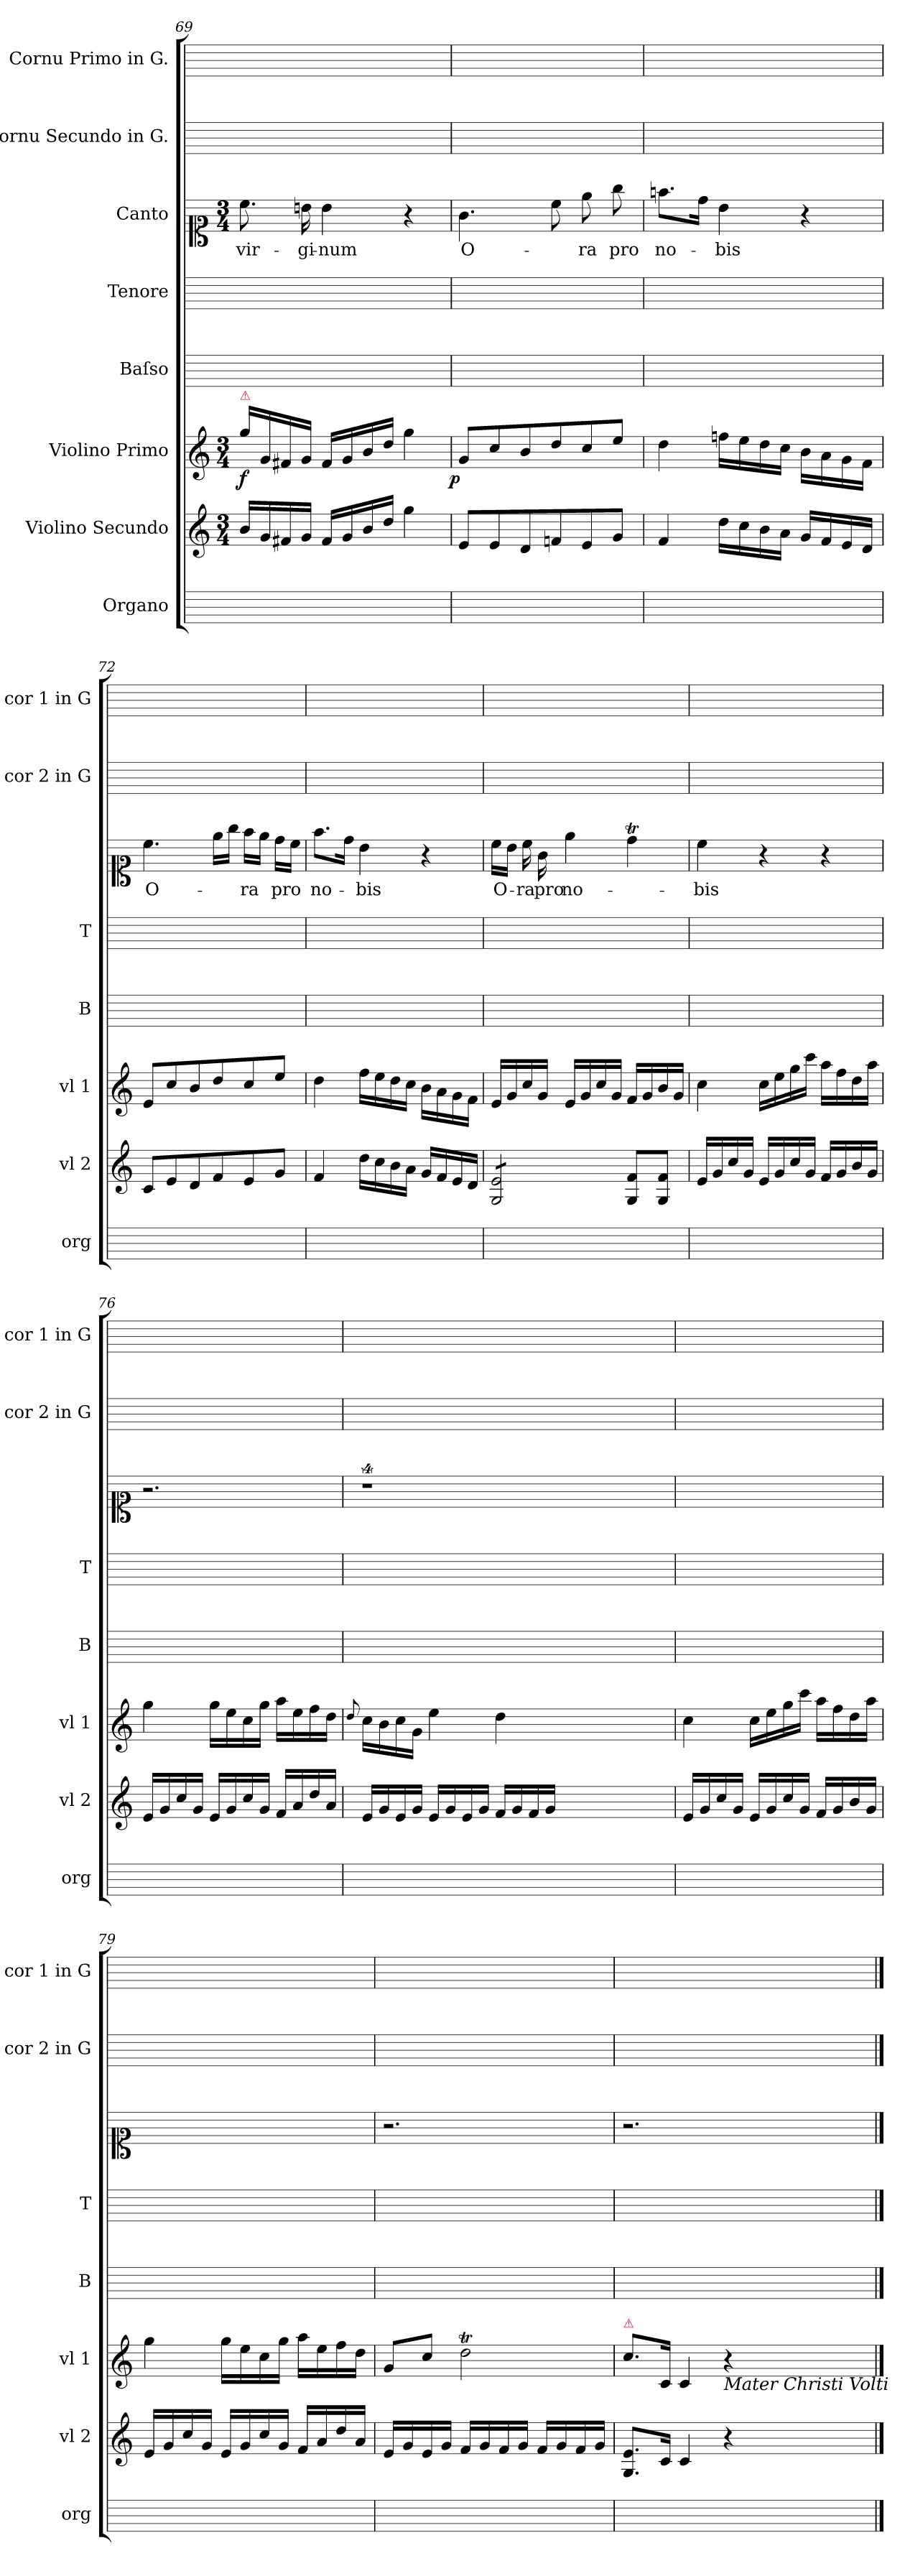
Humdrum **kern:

**kern	**kern	**kern	**dynam	**kern	**kern	**kern	**text	**kern	**kern
*part8	*part7	*part6	*part6	*part5	*part4	*part3	*part3	*part2	*part1
*staff8	*staff7	*staff6	*staff6	*staff5	*staff4	*staff3	*staff3	*staff2	*staff1
*I"Organo	*I"Violino Secundo	*I"Violino Primo	*	*I"Baſso	*I"Tenore	*I"Canto	*	*I"Cornu Secundo in G.	*I"Cornu Primo in G.
*I'org	*I'vl 2	*I'vl 1	*	*I'B	*I'T	*	*	*I'cor 2 in G	*I'cor 1 in G
*	*clefG2	*clefG2	*	*	*	*clefC1	*	*	*
*	*k[]	*k[]	*	*	*	*k[]	*	*	*
*	*C:	*C:	*	*	*	*C:	*	*	*
*	*M3/4	*M3/4	*	*	*	*M3/4	*	*	*
=69	=69	=69	=69	=69	=69	=69	=69	=69	=69
!	!	!LO:TX:a:color=crimson:t=⚠	!	!	!	!	!	!	!
2.ryy	16b/LL	16gg\LL	f	2.ryy	2.ryy	8.cc\	vir-	2.ryy	2.ryy
.	16g/	16g/	.	.	.	.	.	.	.
.	16f#X/	16f#X/	.	.	.	.	.	.	.
.	16g/JJ	16g/JJ	.	.	.	16bn\	-gi-	.	.
.	16f#/LL	16f#/LL	.	.	.	4b\	-num	.	.
.	16g/	16g/	.	.	.	.	.	.	.
.	16b/	16b/	.	.	.	.	.	.	.
.	16dd/JJ	16dd/JJ	.	.	.	.	.	.	.
.	4gg\	4gg\	.	.	.	4r	.	.	.
=70	=70	=70	=70	=70	=70	=70	=70	=70	=70
!	!	!	!LO:DY:rj	!	!	!	!	!	!
2.ryy	8e/L	8g/L	p	2.ryy	2.ryy	4.g\	O-	2.ryy	2.ryy
.	8e/	8cc/	.	.	.	.	.	.	.
.	8d/	8b/	.	.	.	.	.	.	.
.	8fn/	8dd/	.	.	.	8cc\	.	.	.
.	8e/	8cc/	.	.	.	8ee\	-ra	.	.
.	8g/J	8ee/J	.	.	.	8gg\	pro	.	.
=71	=71	=71	=71	=71	=71	=71	=71	=71	=71
2.ryy	4f/	4dd\	.	2.ryy	2.ryy	8.ffn\L	no-	2.ryy	2.ryy
.	.	.	.	.	.	16dd\Jk	.	.	.
.	16dd\LL	16ffn\LL	.	.	.	4b\	-bis	.	.
.	16cc\	16ee\	.	.	.	.	.	.	.
.	16b\	16dd\	.	.	.	.	.	.	.
.	16a\JJ	16cc\JJ	.	.	.	.	.	.	.
.	16g/LL	16b\LL	.	.	.	4r	.	.	.
.	16f/	16a\	.	.	.	.	.	.	.
.	16e/	16g\	.	.	.	.	.	.	.
.	16d/JJ	16f\JJ	.	.	.	.	.	.	.
=72	=72	=72	=72	=72	=72	=72	=72	=72	=72
2.ryy	8c/L	8e/L	.	2.ryy	2.ryy	4.cc\	O-	2.ryy	2.ryy
.	8e/	8cc/	.	.	.	.	.	.	.
.	8d/	8b/	.	.	.	.	.	.	.
.	8f/	8dd/	.	.	.	16ee\LL	.	.	.
.	.	.	.	.	.	16gg\JJ	.	.	.
.	8e/	8cc/	.	.	.	16ff\LL	-ra	.	.
.	.	.	.	.	.	16ee\JJ	.	.	.
.	8g/J	8ee/J	.	.	.	16dd\LL	pro	.	.
.	.	.	.	.	.	16cc\JJ	.	.	.
=73	=73	=73	=73	=73	=73	=73	=73	=73	=73
2.ryy	4f/	4dd\	.	2.ryy	2.ryy	8.ff\L	no-	2.ryy	2.ryy
.	.	.	.	.	.	16dd\Jk	.	.	.
.	16dd\LL	16ff\LL	.	.	.	4b\	-bis	.	.
.	16cc\	16ee\	.	.	.	.	.	.	.
.	16b\	16dd\	.	.	.	.	.	.	.
.	16a\JJ	16cc\JJ	.	.	.	.	.	.	.
.	16g/LL	16b\LL	.	.	.	4r	.	.	.
.	16f/	16a\	.	.	.	.	.	.	.
.	16e/	16g\	.	.	.	.	.	.	.
.	16d/JJ	16f\JJ	.	.	.	.	.	.	.
=74	=74	=74	=74	=74	=74	=74	=74	=74	=74
*	*tremolo	*	*	*	*	*	*	*	*
2.ryy	8G/ 8e/L	16e/LL	.	2.ryy	2.ryy	16cc\LL	O-	2.ryy	2.ryy
.	.	16g/	.	.	.	16b\JJ	.	.	.
.	8G/ 8e/	16cc/	.	.	.	16cc\	-ra	.	.
.	.	16g/JJ	.	.	.	16g\	pro	.	.
.	8G/ 8e/	16e/LL	.	.	.	4ee\	no-	.	.
.	.	16g/	.	.	.	.	.	.	.
.	8G/ 8e/J	16cc/	.	.	.	.	.	.	.
*	*Xtremolo	*	*	*	*	*	*	*	*
.	.	16g/JJ	.	.	.	.	.	.	.
.	8G/ 8f/L	16f/LL	.	.	.	4ddT\	.	.	.
.	.	16g/	.	.	.	.	.	.	.
.	8G/ 8f/J	16b/	.	.	.	.	.	.	.
.	.	16g/JJ	.	.	.	.	.	.	.
=75	=75	=75	=75	=75	=75	=75	=75	=75	=75
2.ryy	16e/LL	4cc\	.	2.ryy	2.ryy	4cc\	-bis	2.ryy	2.ryy
.	16g/	.	.	.	.	.	.	.	.
.	16cc/	.	.	.	.	.	.	.	.
.	16g/JJ	.	.	.	.	.	.	.	.
.	16e/LL	16cc\LL	.	.	.	4r	.	.	.
.	16g/	16ee\	.	.	.	.	.	.	.
.	16cc/	16gg\	.	.	.	.	.	.	.
.	16g/JJ	16ccc\JJ	.	.	.	.	.	.	.
.	16f/LL	16aa\LL	.	.	.	4r	.	.	.
.	16g/	16ff\	.	.	.	.	.	.	.
.	16b/	16dd\	.	.	.	.	.	.	.
.	16g/JJ	16aa\JJ	.	.	.	.	.	.	.
=76	=76	=76	=76	=76	=76	=76	=76	=76	=76
2.ryy	16e/LL	4gg\	.	2.ryy	2.ryy	2.r	.	2.ryy	2.ryy
.	16g/	.	.	.	.	.	.	.	.
.	16cc/	.	.	.	.	.	.	.	.
.	16g/JJ	.	.	.	.	.	.	.	.
.	16e/LL	16gg\LL	.	.	.	.	.	.	.
.	16g/	16ee\	.	.	.	.	.	.	.
.	16cc/	16cc\	.	.	.	.	.	.	.
.	16g/JJ	16gg\JJ	.	.	.	.	.	.	.
.	16f/LL	16aa\LL	.	.	.	.	.	.	.
.	16a/	16ee\	.	.	.	.	.	.	.
.	16dd/	16ff\	.	.	.	.	.	.	.
.	16a/JJ	16dd\JJ	.	.	.	.	.	.	.
=77	=77	=77	=77	=77	=77	=77	=77	=77	=77
.	.	8qqdd/	.	.	.	.	.	.	.
2.ryy	16e/LL	16cc\LL	.	2.ryy	2.ryy	4%9r	.	2.ryy	2.ryy
.	16g/	16b\	.	.	.	.	.	.	.
.	16e/	16cc\	.	.	.	.	.	.	.
.	16g/JJ	16g\JJ	.	.	.	.	.	.	.
.	16e/LL	4ee\	.	.	.	.	.	.	.
.	16g/	.	.	.	.	.	.	.	.
.	16e/	.	.	.	.	.	.	.	.
.	16g/JJ	.	.	.	.	.	.	.	.
.	16f/LL	4dd\	.	.	.	.	.	.	.
.	16g/	.	.	.	.	.	.	.	.
.	16f/	.	.	.	.	.	.	.	.
.	16g/JJ	.	.	.	.	.	.	.	.
1.ryy	1.ryy	1.ryy	.	1.ryy	1.ryy	.	.	1.ryy	1.ryy
=78	=78	=78	=78	=78	=78	=78	=78	=78	=78
2.ryy	16e/LL	4cc\	.	2.ryy	2.ryy	2.ryy	.	2.ryy	2.ryy
.	16g/	.	.	.	.	.	.	.	.
.	16cc/	.	.	.	.	.	.	.	.
.	16g/JJ	.	.	.	.	.	.	.	.
.	16e/LL	16cc\LL	.	.	.	.	.	.	.
.	16g/	16ee\	.	.	.	.	.	.	.
.	16cc/	16gg\	.	.	.	.	.	.	.
.	16g/JJ	16ccc\JJ	.	.	.	.	.	.	.
.	16f/LL	16aa\LL	.	.	.	.	.	.	.
.	16g/	16ff\	.	.	.	.	.	.	.
.	16b/	16dd\	.	.	.	.	.	.	.
.	16g/JJ	16aa\JJ	.	.	.	.	.	.	.
=79	=79	=79	=79	=79	=79	=79	=79	=79	=79
2.ryy	16e/LL	4gg\	.	2.ryy	2.ryy	2.ryy	.	2.ryy	2.ryy
.	16g/	.	.	.	.	.	.	.	.
.	16cc/	.	.	.	.	.	.	.	.
.	16g/JJ	.	.	.	.	.	.	.	.
.	16e/LL	16gg\LL	.	.	.	.	.	.	.
.	16g/	16ee\	.	.	.	.	.	.	.
.	16cc/	16cc\	.	.	.	.	.	.	.
.	16g/JJ	16gg\JJ	.	.	.	.	.	.	.
.	16f/LL	16aa\LL	.	.	.	.	.	.	.
.	16a/	16ee\	.	.	.	.	.	.	.
.	16dd/	16ff\	.	.	.	.	.	.	.
.	16a/JJ	16dd\JJ	.	.	.	.	.	.	.
=80	=80	=80	=80	=80	=80	=80	=80	=80	=80
2.ryy	16e/LL	8g/L	.	2.ryy	2.ryy	2.r	.	2.ryy	2.ryy
.	16g/	.	.	.	.	.	.	.	.
.	16e/	8cc/J	.	.	.	.	.	.	.
.	16g/JJ	.	.	.	.	.	.	.	.
.	16f/LL	2ddT\	.	.	.	.	.	.	.
.	16g/	.	.	.	.	.	.	.	.
.	16f/	.	.	.	.	.	.	.	.
.	16g/JJ	.	.	.	.	.	.	.	.
.	16f/LL	.	.	.	.	.	.	.	.
.	16g/	.	.	.	.	.	.	.	.
.	16f/	.	.	.	.	.	.	.	.
.	16g/JJ	.	.	.	.	.	.	.	.
=81	=81	=81	=81	=81	=81	=81	=81	=81	=81
!	!	!LO:TX:a:color=crimson:t=⚠	!	!	!	!	!	!	!
2.ryy	8.G/ 8.e/L	8.cc\L	.	2.ryy	2.ryy	2.r	.	2.ryy	2.ryy
.	16c/Jk	16c/Jk	.	.	.	.	.	.	.
.	4c/	4c/	.	.	.	.	.	.	.
!	!	!LO:TX:b:i:t=Mater Christi Volti	!	!	!	!	!	!	!
.	4r	4r	.	.	.	.	.	.	.
==	==	==	==	==	==	==	==	==	==
*-	*-	*-	*-	*-	*-	*-	*-	*-	*-
